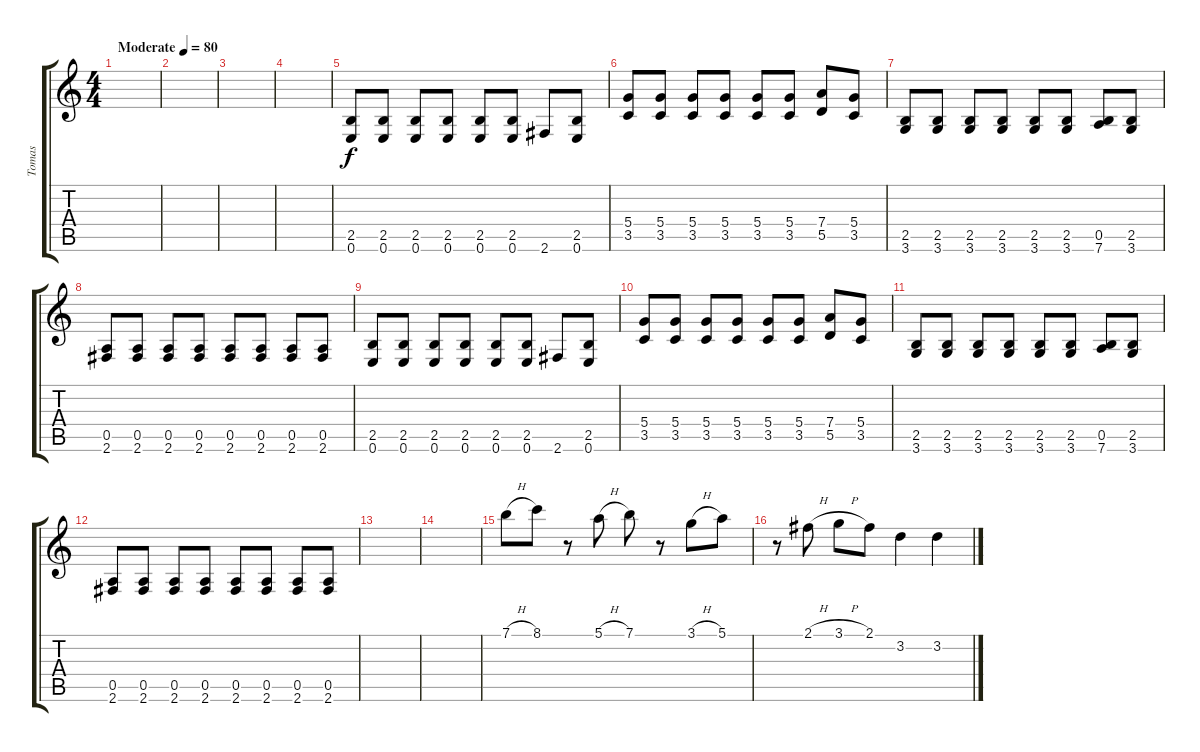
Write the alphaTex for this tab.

\track ("Tomas" "Tomas") {instrument distortionguitar}
\staff {score tabs}
\tuning (E4 B3 G3 D3 A2 E2) {hide}
\ts (4 4)
\tempo (80 "Moderate")
\clef g2
\ks c
|
|
|
|
(2.5 0.6).8 (2.5 0.6).8 (2.5 0.6).8 (2.5 0.6).8 (2.5 0.6).8 (2.5 0.6).8 2.6.8 (2.5 0.6).8 |
(5.4 3.5).8 (5.4 3.5).8 (5.4 3.5).8 (5.4 3.5).8 (5.4 3.5).8 (5.4 3.5).8 (7.4 5.5).8 (5.4 3.5).8 |
(2.5 3.6).8 (2.5 3.6).8 (2.5 3.6).8 (2.5 3.6).8 (2.5 3.6).8 (2.5 3.6).8 (0.5 7.6).8 (2.5 3.6).8 |
(0.5 2.6).8 (0.5 2.6).8 (0.5 2.6).8 (0.5 2.6).8 (0.5 2.6).8 (0.5 2.6).8 (0.5 2.6).8 (0.5 2.6).8 |
(2.5 0.6).8 (2.5 0.6).8 (2.5 0.6).8 (2.5 0.6).8 (2.5 0.6).8 (2.5 0.6).8 2.6.8 (2.5 0.6).8 |
(5.4 3.5).8 (5.4 3.5).8 (5.4 3.5).8 (5.4 3.5).8 (5.4 3.5).8 (5.4 3.5).8 (7.4 5.5).8 (5.4 3.5).8 |
(2.5 3.6).8 (2.5 3.6).8 (2.5 3.6).8 (2.5 3.6).8 (2.5 3.6).8 (2.5 3.6).8 (0.5 7.6).8 (2.5 3.6).8 |
(0.5 2.6).8 (0.5 2.6).8 (0.5 2.6).8 (0.5 2.6).8 (0.5 2.6).8 (0.5 2.6).8 (0.5 2.6).8 (0.5 2.6).8 |
|
|
7.1{h}.8 8.1.8 r.8 5.1{h}.8 7.1.8 r.8 3.1{h}.8 5.1.8 |
r.8 2.1{h}.8 3.1{h}.8 2.1.8 3.2.4 3.2.4
